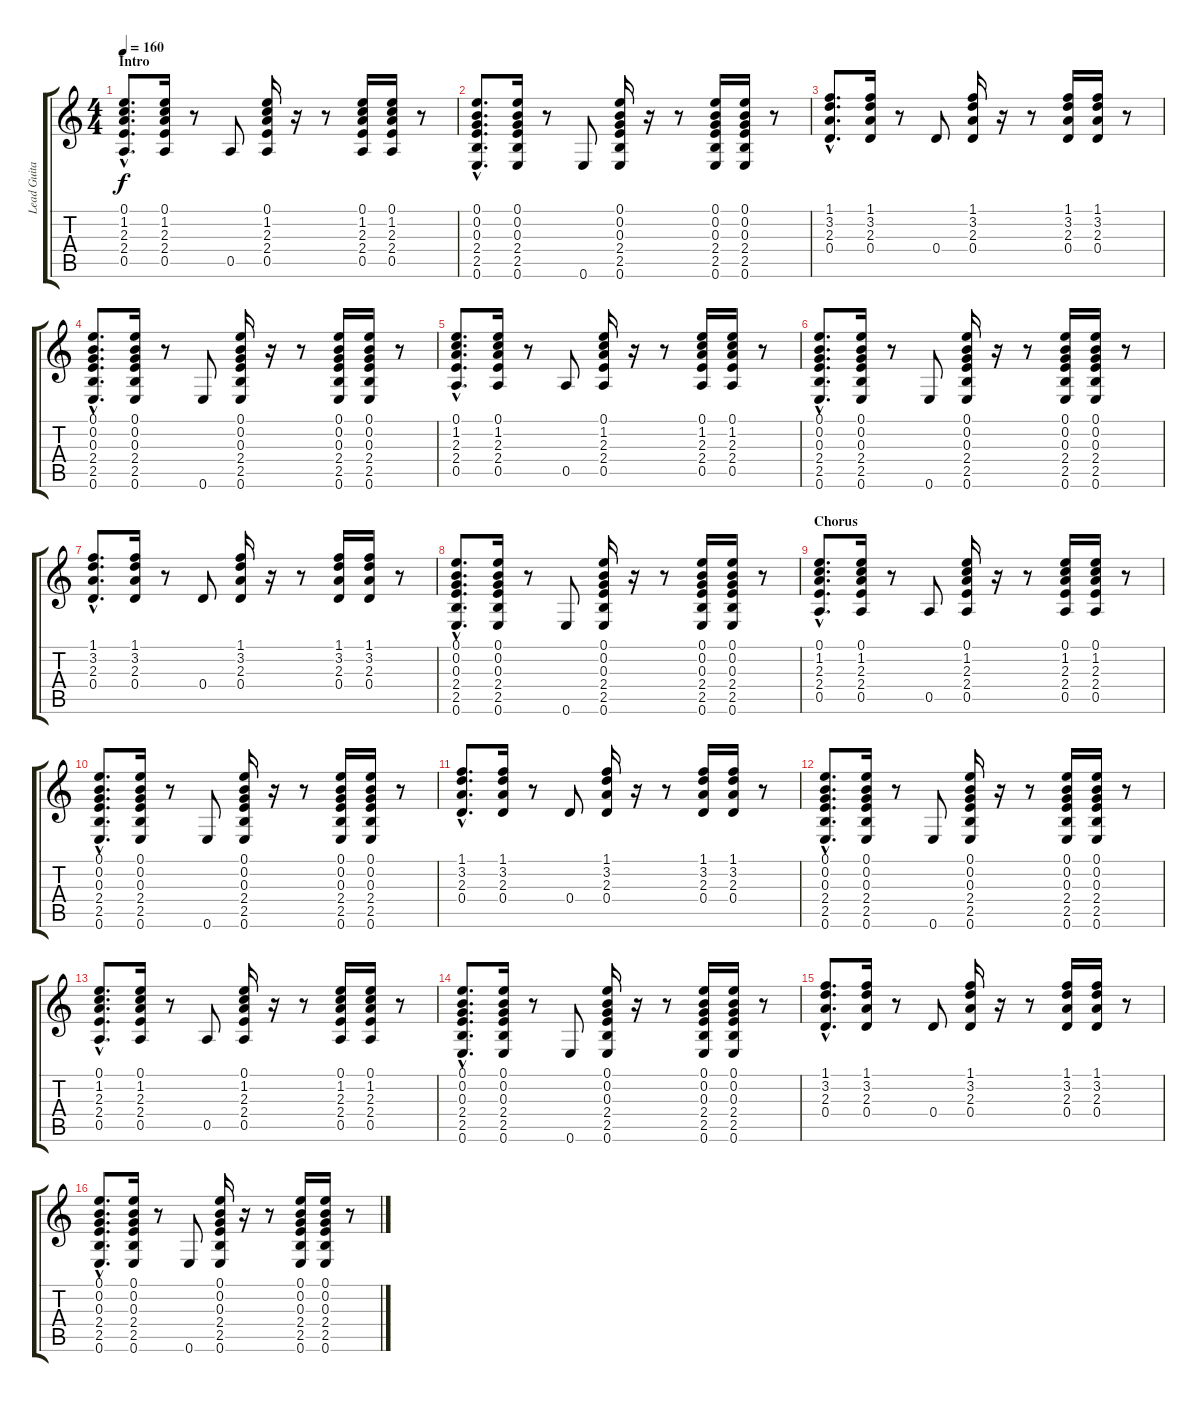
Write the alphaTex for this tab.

\track ("Lead Guitar" "Lead Guita") {instrument acousticguitarnylon}
\staff {score tabs}
\tuning (E4 B3 G3 D3 A2 E2) {hide}
\ts (4 4)
\section ("" "Intro")
\tempo 160
\clef g2
\ks c
(0.1{hac} 1.2{hac} 2.3{hac} 2.4{hac} 0.5{hac}).8{d dy f instrument acousticguitarnylon} (0.1 1.2 2.3 2.4 0.5).16 r.8 0.5.8 (0.1 1.2 2.3 2.4 0.5).16 r.16 r.8 (0.1 1.2 2.3 2.4 0.5).16 (0.1 1.2 2.3 2.4 0.5).16 r.8 |
(0.1{hac} 0.2{hac} 0.3{hac} 2.4{hac} 2.5{hac} 0.6{hac}).8{d} (0.1 0.2 0.3 2.4 2.5 0.6).16 r.8 0.6.8 (0.1 0.2 0.3 2.4 2.5 0.6).16 r.16 r.8 (0.1 0.2 0.3 2.4 2.5 0.6).16 (0.1 0.2 0.3 2.4 2.5 0.6).16 r.8 |
(1.1{hac} 3.2{hac} 2.3{hac} 0.4{hac}).8{d} (1.1 3.2 2.3 0.4).16 r.8 0.4.8 (1.1 3.2 2.3 0.4).16 r.16 r.8 (1.1 3.2 2.3 0.4).16 (1.1 3.2 2.3 0.4).16 r.8 |
(0.1{hac} 0.2{hac} 0.3{hac} 2.4{hac} 2.5{hac} 0.6{hac}).8{d} (0.1 0.2 0.3 2.4 2.5 0.6).16 r.8 0.6.8 (0.1 0.2 0.3 2.4 2.5 0.6).16 r.16 r.8 (0.1 0.2 0.3 2.4 2.5 0.6).16 (0.1 0.2 0.3 2.4 2.5 0.6).16 r.8 |
(0.1{hac} 1.2{hac} 2.3{hac} 2.4{hac} 0.5{hac}).8{d} (0.1 1.2 2.3 2.4 0.5).16 r.8 0.5.8 (0.1 1.2 2.3 2.4 0.5).16 r.16 r.8 (0.1 1.2 2.3 2.4 0.5).16 (0.1 1.2 2.3 2.4 0.5).16 r.8 |
(0.1{hac} 0.2{hac} 0.3{hac} 2.4{hac} 2.5{hac} 0.6{hac}).8{d} (0.1 0.2 0.3 2.4 2.5 0.6).16 r.8 0.6.8 (0.1 0.2 0.3 2.4 2.5 0.6).16 r.16 r.8 (0.1 0.2 0.3 2.4 2.5 0.6).16 (0.1 0.2 0.3 2.4 2.5 0.6).16 r.8 |
(1.1{hac} 3.2{hac} 2.3{hac} 0.4{hac}).8{d} (1.1 3.2 2.3 0.4).16 r.8 0.4.8 (1.1 3.2 2.3 0.4).16 r.16 r.8 (1.1 3.2 2.3 0.4).16 (1.1 3.2 2.3 0.4).16 r.8 |
(0.1{hac} 0.2{hac} 0.3{hac} 2.4{hac} 2.5{hac} 0.6{hac}).8{d} (0.1 0.2 0.3 2.4 2.5 0.6).16 r.8 0.6.8 (0.1 0.2 0.3 2.4 2.5 0.6).16 r.16 r.8 (0.1 0.2 0.3 2.4 2.5 0.6).16 (0.1 0.2 0.3 2.4 2.5 0.6).16 r.8 |
\section ("" "Chorus")
(0.1{hac} 1.2{hac} 2.3{hac} 2.4{hac} 0.5{hac}).8{d} (0.1 1.2 2.3 2.4 0.5).16 r.8 0.5.8 (0.1 1.2 2.3 2.4 0.5).16 r.16 r.8 (0.1 1.2 2.3 2.4 0.5).16 (0.1 1.2 2.3 2.4 0.5).16 r.8 |
(0.1{hac} 0.2{hac} 0.3{hac} 2.4{hac} 2.5{hac} 0.6{hac}).8{d} (0.1 0.2 0.3 2.4 2.5 0.6).16 r.8 0.6.8 (0.1 0.2 0.3 2.4 2.5 0.6).16 r.16 r.8 (0.1 0.2 0.3 2.4 2.5 0.6).16 (0.1 0.2 0.3 2.4 2.5 0.6).16 r.8 |
(1.1{hac} 3.2{hac} 2.3{hac} 0.4{hac}).8{d} (1.1 3.2 2.3 0.4).16 r.8 0.4.8 (1.1 3.2 2.3 0.4).16 r.16 r.8 (1.1 3.2 2.3 0.4).16 (1.1 3.2 2.3 0.4).16 r.8 |
(0.1{hac} 0.2{hac} 0.3{hac} 2.4{hac} 2.5{hac} 0.6{hac}).8{d} (0.1 0.2 0.3 2.4 2.5 0.6).16 r.8 0.6.8 (0.1 0.2 0.3 2.4 2.5 0.6).16 r.16 r.8 (0.1 0.2 0.3 2.4 2.5 0.6).16 (0.1 0.2 0.3 2.4 2.5 0.6).16 r.8 |
(0.1{hac} 1.2{hac} 2.3{hac} 2.4{hac} 0.5{hac}).8{d} (0.1 1.2 2.3 2.4 0.5).16 r.8 0.5.8 (0.1 1.2 2.3 2.4 0.5).16 r.16 r.8 (0.1 1.2 2.3 2.4 0.5).16 (0.1 1.2 2.3 2.4 0.5).16 r.8 |
(0.1{hac} 0.2{hac} 0.3{hac} 2.4{hac} 2.5{hac} 0.6{hac}).8{d} (0.1 0.2 0.3 2.4 2.5 0.6).16 r.8 0.6.8 (0.1 0.2 0.3 2.4 2.5 0.6).16 r.16 r.8 (0.1 0.2 0.3 2.4 2.5 0.6).16 (0.1 0.2 0.3 2.4 2.5 0.6).16 r.8 |
(1.1{hac} 3.2{hac} 2.3{hac} 0.4{hac}).8{d} (1.1 3.2 2.3 0.4).16 r.8 0.4.8 (1.1 3.2 2.3 0.4).16 r.16 r.8 (1.1 3.2 2.3 0.4).16 (1.1 3.2 2.3 0.4).16 r.8 |
(0.1{hac} 0.2{hac} 0.3{hac} 2.4{hac} 2.5{hac} 0.6{hac}).8{d} (0.1 0.2 0.3 2.4 2.5 0.6).16 r.8 0.6.8 (0.1 0.2 0.3 2.4 2.5 0.6).16 r.16 r.8 (0.1 0.2 0.3 2.4 2.5 0.6).16 (0.1 0.2 0.3 2.4 2.5 0.6).16 r.8
